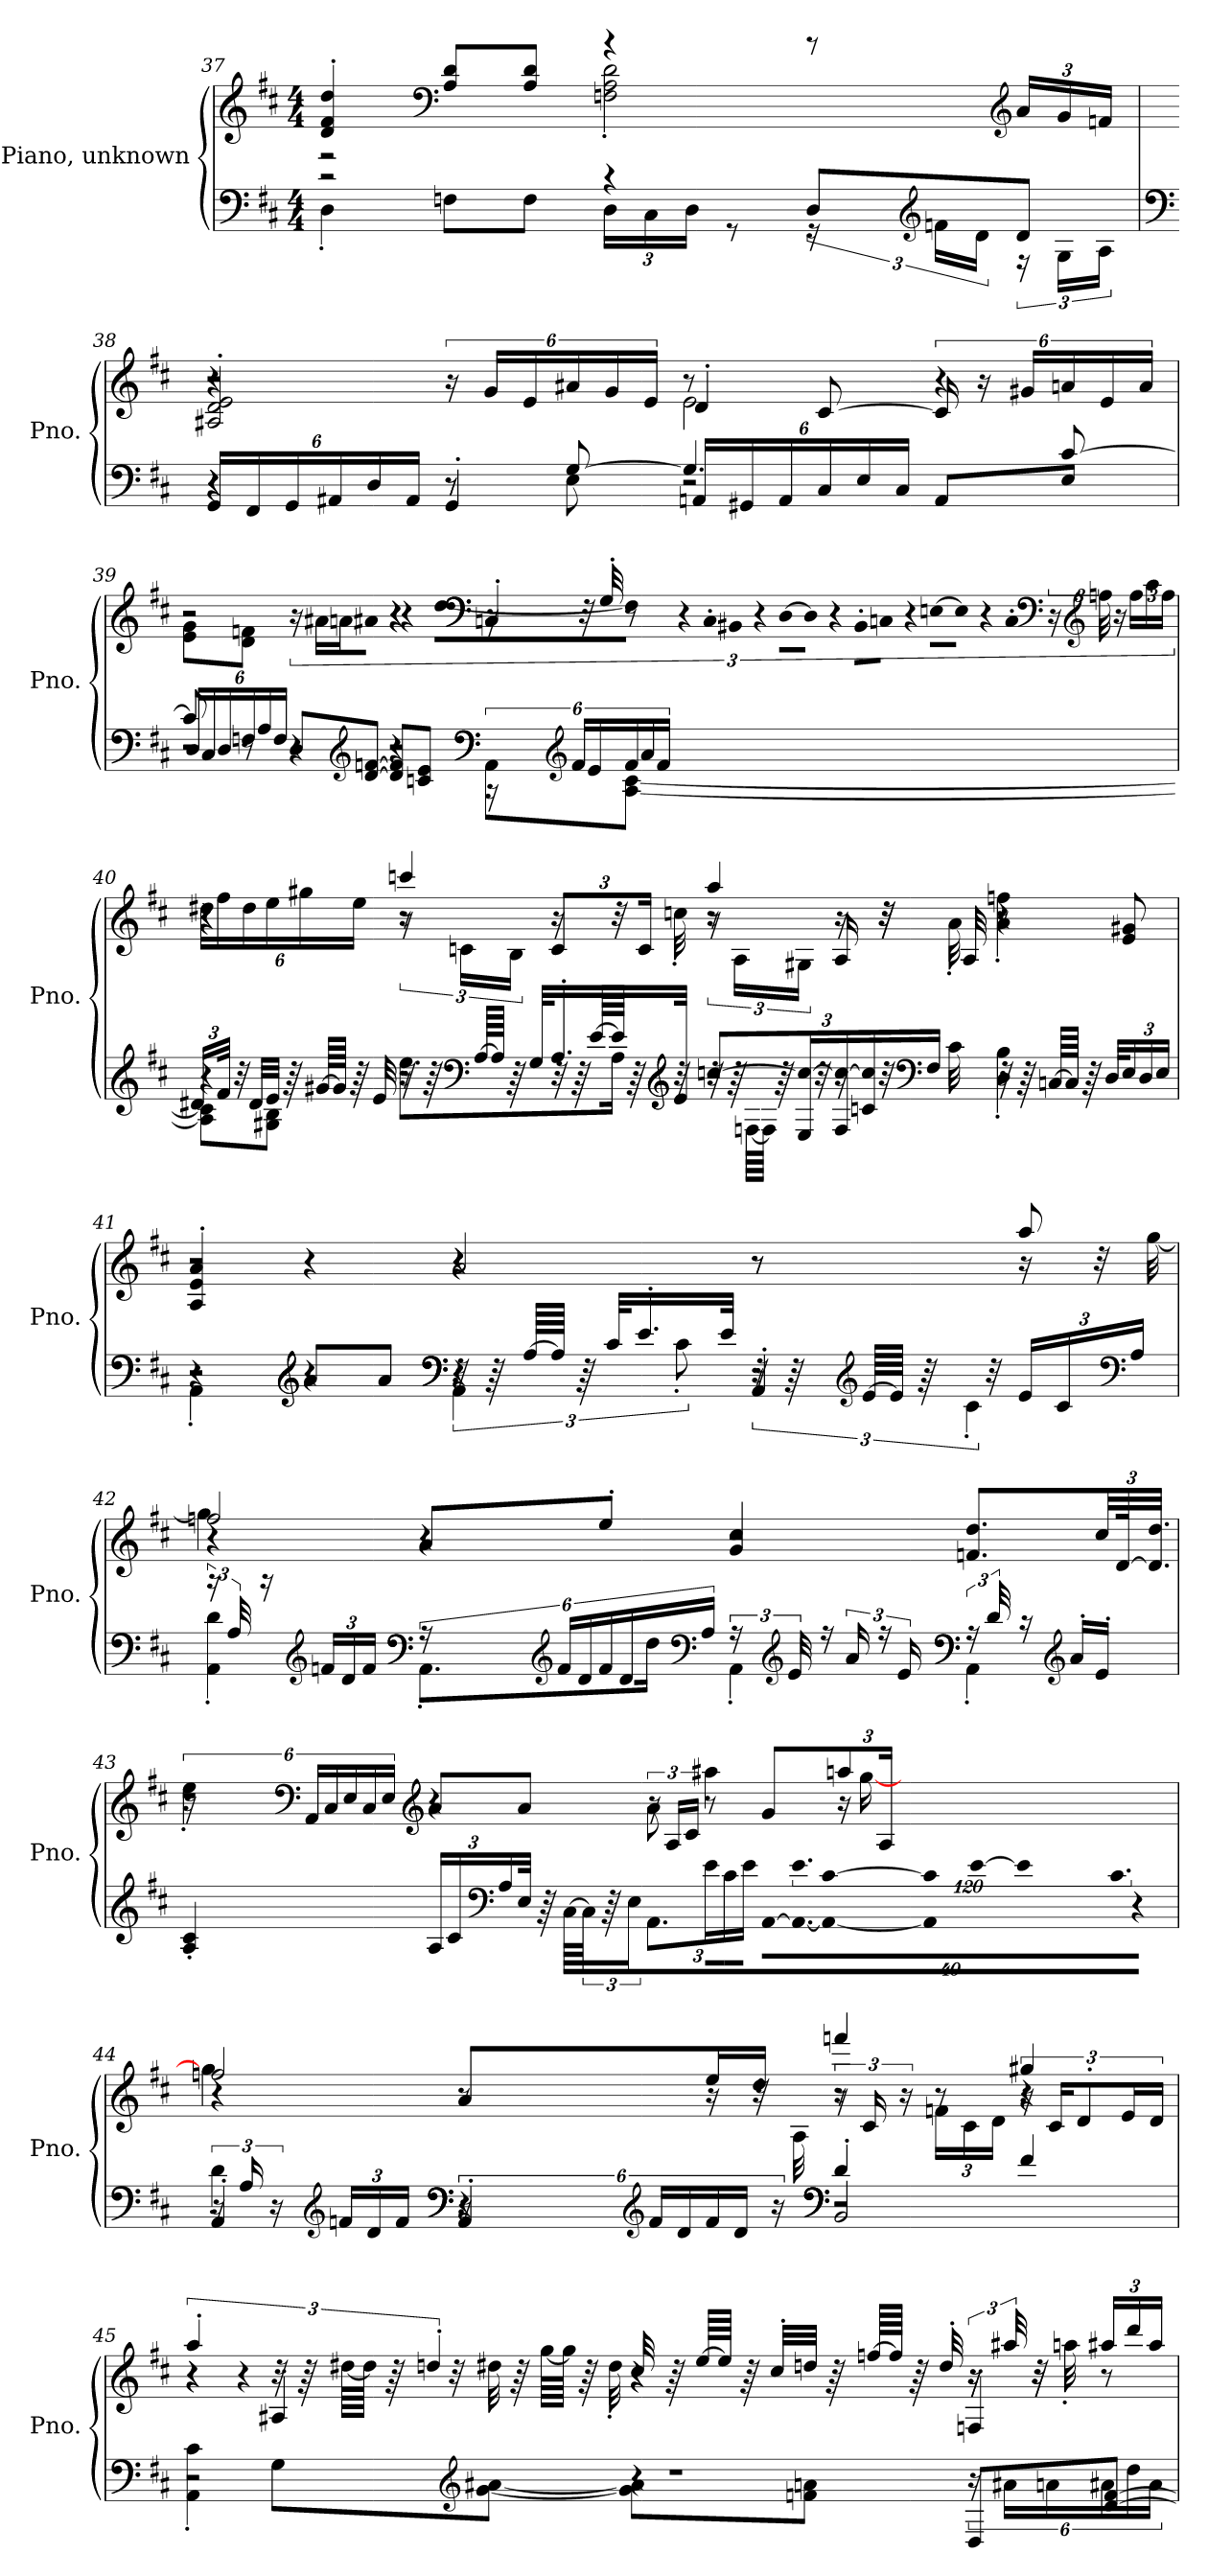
**kern	**kern
*part1	*part1
*staff2	*staff1
*I"Piano, unknown	*
*I'Pno.	*
*clefF4	*clefG2
*k[f#c#]	*k[f#c#]
*M4/4	*M4/4
=37	=37
*^	*^
2r	4D'\	4d/' 4f#/' 4dd/'	2r
*	*	*clefF4	*
.	8Fn\L	8A/ 8d/L	.
.	8F\J	8A/ 8d/J	.
*	*Xbrackettup	*	*
4r	24D\LL	4r	2Fn\' 2A\' 2d\'
.	24C#\	.	.
.	24D\JJ	.	.
.	8r	.	.
*	*brackettup	*	*
8D/L	24r	8r	.
*clefG2	*	*	*
.	24fn\LL	.	.
.	24d\JJ	.	.
*	*	*clefG2	*
*	*	*Xbrackettup	*
8d/J	24r	24a/LL	.
.	24G\LL	24g/	.
.	24A\JJ	24fn/JJ	.
*v	*v	*	*
*	*v	*v
!!LO:LB:g=z
=38	=38
*clefF4	*
*^	*
*	*^	*
*	*	*Xbrackettup	*
*	*	*	*^
*	*	*	*	*^
4r	4r	24GG/LL	4r	2r	2A#X/' 2d/' 2e/'
.	.	24FF#/	.	.	.
.	.	24GG/	.	.	.
.	.	24AA#X/	.	.	.
.	.	24D/	.	.	.
.	.	24AA#/JJ	.	.	.
*	*	*	*brackettup	*	*
8r	8r	4GG'/	24r	.	.
.	.	.	24g/LL	.	.
.	.	.	24e/	.	.
*	*	*	*Xbrackettup	*	*
[8G/	8E\	.	24a#X/	.	.
.	.	.	24g/	.	.
.	.	.	24e/JJ	.	.
4.G/]	2r	24AAn/LL	8r	2e\	4d'/
.	.	24GG#X/	.	.	.
.	.	24AA/	.	.	.
.	.	24C#/	[8c#/	.	.
.	.	24E/	.	.	.
.	.	24C#/JJ	.	.	.
*	*	*	*brackettup	*	*
.	.	8AA/L	24c#/]	.	4r
.	.	.	24r	.	.
.	.	.	24g#X/LL	.	.
*	*	*	*Xbrackettup	*	*
[8c#/	.	8E/J	24an/	.	.
.	.	.	24e/	.	.
.	.	.	24a/JJ	.	.
!!LO:LB:g=z	!!	!!
=39	=39	=39	=39	=39	=39
8c#/]	2r	24D/LL	2r	8e\ 8g\L	2r
.	.	24C#/	.	.	.
.	.	24D/	.	.	.
8r	.	24Fn/	.	8d\ 8fn\J	.
.	.	24A/	.	.	.
.	.	24F/JJ	.	.	.
*	*	*	*	*brackettup	*
4r	.	8D/L	.	24r	.
.	.	.	.	24a#X\LL	.
.	.	.	.	24an\	.
*clefG2	*	*	*	*	*
.	.	[8d/ [8fn/J	.	32a#X\JJk	.
.	.	.	.	64r	.
.	.	.	.	[64dd\LLLL	.
.	.	.	.	64dd\JJJJ]	.
.	.	.	.	64r	.
.	.	.	.	32a#'\	.
2r	4r	8d/] 8f/]L	4r	32g#X\	4r
.	.	.	.	64r	.
.	.	.	.	[64b\LLLL	.
.	.	.	.	64b\JJJJ]	.
.	.	.	.	64r	.
.	.	.	.	32g#'\LLL	.
.	.	8cn/ 8e/J	.	32an\JJJ	.
.	.	.	.	64r	.
.	.	.	.	[64ccn\LLLL	.
.	.	.	.	64cc\JJJJ]	.
.	.	.	.	64r	.
.	.	.	.	32a'\	.
*clefF4	*	*	*clefF4	*	*
*	*	*brackettup	*	*	*
.	8AA\L	24r	16r	24r	4Cn'/
*clefG2	*	*	*clefG2	*	*
.	.	24f/LL	.	48ffn\	.
.	.	.	32r	16r	.
.	.	24e/	.	.	.
.	.	.	32ee'/	.	.
*	*	*Xbrackettup	*	*Xbrackettup	*
.	[8A\ [8c\J	24f/	8r	24ff\LL	.
.	.	24a/	.	24aa\	.
.	.	24f/JJ	.	24ff\JJ	.
!!LO:PB:g=z	!!	!!
=40	=40	=40	=40	=40	=40
4r	8A\] 8c\]L	24d#X/LL	4r	24dd#X\LL	4r
.	.	48f#/JJk	.	24ff#\	.
.	.	32r	.	.	.
.	.	.	.	24dd#\	.
.	.	32d#/LLL	.	.	.
.	8G#X\ 8B\J	32e/JJJ	.	24ee\	.
.	.	64r	.	.	.
.	.	.	.	24gg#X\	.
.	.	[64g#X/LLLL	.	.	.
.	.	64g#/JJJJ]	.	.	.
.	.	64r	.	.	.
.	.	.	.	24ee\JJ	.
.	.	32e/	.	.	.
*	*	*	*	*brackettup	*
8r	8.ee\L	32r	4cccn/	24r	8r
.	.	64r	.	.	.
.	.	.	.	24cn\LL	.
*clefF4	*	*	*	*	*
.	.	[64A/LLLL	.	.	.
.	.	64A/JJJJ]	.	.	.
.	.	64r	.	.	.
.	.	.	.	24B\JJ	.
.	.	32G#/KLL	.	.	.
*	*	*	*	*	*Xbrackettup
32r	.	16.A'/	.	16r	12c/L
64r	.	.	.	.	.
[64e/LLLL	.	.	.	.	.
64e/JJJJ]	16A\Jk	.	.	32r	.
64r	.	.	.	.	.
.	.	.	.	.	24c/Jk
*clefG2	*	*	*	*	*
32r	.	32e/JJk	.	32ccn'\	.
*	*	*	*	*brackettup	*
2r	32r	[12ccn/L	4aa/	24r	8r
.	64r	.	.	.	.
.	.	.	.	24A\LL	.
.	[64Fn\LLLL	.	.	.	.
.	64F\JJJJ]	.	.	.	.
.	64r	.	.	.	.
.	.	24E/ 24cc/_L	.	24G#X\JJ	.
.	32r	.	.	.	.
.	16r	24F/ 24cc/_	.	16r	16A/
.	.	24cn/ 24cc/]	.	.	.
.	32r	.	.	32r	32r
*clefF4	*	*	*	*	*
.	.	24F/JJ	.	.	.
.	32c\	.	.	32a'\	32A/
.	4D\' 4B\'	32r	4r	4a\' 4ffn\'	8r
.	.	64r	.	.	.
.	.	[64Cn/LLLL	.	.	.
.	.	64C/JJJJ]	.	.	.
.	.	64r	.	.	.
.	.	32D/KLL	.	.	.
.	.	24E/	.	.	8e/ 8g#X/
.	.	24D/	.	.	.
.	.	24E/JJ	.	.	.
!!LO:LB:g=z	!!	!!
=41	=41	=41	=41	=41	=41
4r	4AA'\	2r	2r	2r	4A/' 4e/' 4a/'
*clefG2	*	*	*	*	*
8a/L	4r	.	.	.	4r
8a/J	.	.	.	.	.
*clefF4	*	*	*	*	*
*	*brackettup	*	*	*	*
32r	6AA\	4r	4r	4r	2a/
64r	.	.	.	.	.
[64A/LLLL	.	.	.	.	.
64A/JJJJ]	.	.	.	.	.
64r	.	.	.	.	.
32c#/KLL	.	.	.	.	.
16.e'/	.	.	.	.	.
.	12c#'\	.	.	.	.
32e/JJk	.	.	.	.	.
32r	12r	4AA'/	8r	8r	.
64r	.	.	.	.	.
*clefG2	*	*	*	*	*
[64e/LLLL	.	.	.	.	.
64e/JJJJ]	.	.	.	.	.
64r	.	.	.	.	.
.	6c#'\	.	.	.	.
32r	.	.	.	.	.
*Xbrackettup	*	*	*	*	*
24e/LL	.	.	8aa/	16r	.
24c#/	.	.	.	.	.
.	.	.	.	32r	.
*clefF4	*	*	*	*	*
24A/JJ	.	.	.	.	.
.	.	.	.	[32gg\	.
*v	*v	*v	*	*	*
!!LO:LB:g=z	!!	!!
=42	=42	=42	=42
*brackettup	*	*	*
*^	*	*	*
24r	4AA\' 4d\'	2ffn/	4gg\]	4r
48A/	.	.	.	.
16r	.	.	.	.
*clefG2	*	*	*	*
*Xbrackettup	*	*	*	*
24fn/LL	.	.	.	.
24d/	.	.	.	.
24f/JJ	.	.	.	.
*clefF4	*	*	*	*
*brackettup	*	*	*	*
24r	8.AA'\L	.	4r	8a/L
*clefG2	*	*	*	*
24f/LL	.	.	.	.
24d/	.	.	.	.
*Xbrackettup	*	*	*	*
24f/	.	.	.	8ee'/J
24d/	.	.	.	.
.	16dd\Jk	.	.	.
*clefF4	*	*	*	*
24A/JJ	.	.	.	.
*brackettup	*	*	*	*
24r	4AA'\	2r	2r	4g/ 4cc#/
*clefG2	*	*	*	*
48e/	.	.	.	.
16r	.	.	.	.
24a/	.	.	.	.
24r	.	.	.	.
24e/	.	.	.	.
*clefF4	*	*	*	*
24r	4AA'\	.	.	8.fn/ 8.dd/L
48d/	.	.	.	.
16r	.	.	.	.
*clefG2	*	*	*	*
16a'/LL	.	.	.	.
*	*	*	*	*Xbrackettup
16e'/JJ	.	.	.	48cc#/LL
.	.	.	.	[96d/K
.	.	.	.	48.d/] 48.dd/JJJ
*v	*v	*	*	*
!!LO:LB:g=z	!!	!!
=43	=43	=43	=43
*	*	*	*brackettup
4A/' 4c#/'	1r	4ee'\	24r
*	*clefF4	*	*
.	.	.	24AA/LL
.	.	.	24C#/
*	*	*	*Xbrackettup
.	.	.	24E/
.	.	.	24C#/
.	.	.	24E/JJ
*	*clefG2	*	*
*Xbrackettup	*	*	*
24A/LL	.	4r	8a/L
24c#/	.	.	.
*clefF4	*	*	*
24A/	.	.	.
32E/JJk	.	.	8a/J
64r	.	.	.
[64C#/LLLL	.	.	.
*brackettup	*	*	*
96C#/JJJJ]	.	.	.
96r	.	.	.
24E\	.	.	.
*Xbrackettup	*	*	*brackettup
12.AA\L	.	8a\	24r
.	.	.	24A/LL
.	.	.	24c#/JJ
24e\L	.	4aa#X\	8r
24c#\	.	.	.
24e\JJ	.	.	.
*brackettup	*	*	*
!LO:N:vis=32	!	!	!
[640%23AA\LLL	.	.	8g/L
!LO:N:vis=32.	!	!	!
1920%103AA\_ 1920%103e\	.	.	.
!LO:N:vis=64	!	!	!
960%17AA\_ [960%17c#\L	.	.	.
!LO:N:vis=64	!	!	!
960%17AA\] 960%17c#\]	.	.	.
!LO:N:vis=64	!	!	!
*	*	*	*Xbrackettup
[960%17e\	.	16r	12aan/
!LO:N:vis=64	!	!	!
960%17e\J]	.	.	.
1920ryy	.	.	.
!LO:N:vis=32.	!	!	!
1920%103c#\JJJ	.	.	.
.	.	[16gg\	.
.	.	.	24A/Jk
!LO:N:vis=32	!	!	!
640%23r	.	.	.
.	1920ryy	1920ryy	1920ryy
!!LO:LB:g=z	!!	!!
=44	=44	=44	=44
*^	*	*	*
*	*^	*	*	*
24r	4d'\	4AA'/	2ffn/	4gg\]	4r
24A/	.	.	.	.	.
24r	.	.	.	.	.
*clefG2	*	*	*	*	*
*Xbrackettup	*	*	*	*	*
24fn/LL	.	.	.	.	.
24d/	.	.	.	.	.
24f/JJ	.	.	.	.	.
*clefF4	*	*	*	*	*
*brackettup	*	*	*	*	*
24r	4r	4AA'/	.	8r	8a/L
*clefG2	*	*	*	*	*
24f/LL	.	.	.	.	.
24d/	.	.	.	.	.
24f/	.	.	.	16r	16ee/L
24d/JJ	.	.	.	.	.
.	.	.	.	32r	16dd/JJ
24r	.	.	.	.	.
.	.	.	.	32A\	.
*clefF4	*	*	*	*	*
*	*	*	*	*	*brackettup
4d'/	2r	2BB/	4fffn/	8r	24r
.	.	.	.	.	24c#/
.	.	.	.	.	24r
*	*	*	*	*Xbrackettup	*
.	.	.	.	24fn\LL	8r
.	.	.	.	24c#\	.
.	.	.	.	24d\JJ	.
*	*	*	*	*	*brackettup
4f/	.	.	4gg#X/	4r	24r
.	.	.	.	.	24c#/KL
.	.	.	.	.	12d'/
.	.	.	.	.	24e/L
.	.	.	.	.	24d/JJ
!!LO:LB:g=z	!!	!!
=45	=45	=45	=45	=45	=45
1r	4AA\' 4c#\'	2r	6aa'/	4r	4r
.	.	.	6r	.	.
.	8G\L	.	.	32r	4A#X'/
.	.	.	.	64r	.
.	.	.	.	[64dd#X\LLLL	.
.	.	.	.	64dd#\JJJJ]	.
.	.	.	.	64r	.
.	.	.	6ddn'/	.	.
.	.	.	.	32r	.
*clefG2	*	*	*	*	*
.	[8g\ [8a#X\J	.	.	32dd#X\	.
.	.	.	.	64r	.
.	.	.	.	[64gg\LLLL	.
.	.	.	.	64gg\JJJJ]	.
.	.	.	.	64r	.
.	.	.	.	32dd#'\	.
.	8g\] 8a#\]L	4r	32cc#/	4r	4r
.	.	.	64r	.	.
.	.	.	[64ee/LLLL	.	.
.	.	.	64ee/JJJJ]	.	.
.	.	.	64r	.	.
.	.	.	32cc#'/LLL	.	.
.	8fn\ 8an\J	.	32ddn/JJJ	.	.
.	.	.	64r	.	.
.	.	.	[64ffn/LLLL	.	.
.	.	.	64ff/JJJJ]	.	.
.	.	.	64r	.	.
.	.	.	32dd'/	.	.
.	24r	8D/L	24r	16r	4Fn'/
.	24a#X\LL	.	48aa#X/	.	.
.	.	.	16r	32r	.
.	24an\	.	.	.	.
.	.	.	.	32aan'\	.
*	*Xbrackettup	*	*Xbrackettup	*	*
.	24a#X\	[8d/ [8f/J	24aa#X/LL	8r	.
.	24dd\	.	24ddd/	.	.
.	24a#\JJ	.	24aa#/JJ	.	.
*v	*v	*v	*	*	*
*	*v	*v	*v
=	=
*-	*-
